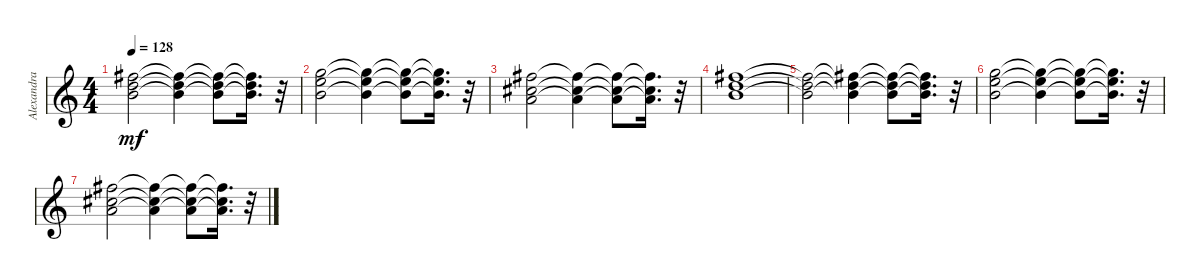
\track ("Alexandra Stan - Mr Saxobeat (Staff 1)" "Alexandra ") {instrument synthbass1}
\staff {score}
\tuning (E4 B3 G3 D3 A2 E2 B1) {hide}
\ts (4 4)
\tempo 128
\clef g2
\ks c
(2.1{t} 0.2{t} 7.3{t}).2{dy mf} (2.1{t} 0.2{t} 7.3{t}).4 (2.1{t} 0.2{t} 7.3{t}).8 (2.1{t} 0.2{t} 7.3{t}).16{d} r.32 |
(0.1 0.2 12.3).2 (0.1{t} 0.2{t} 12.3{t}).4 (0.1{t} 0.2{t} 12.3{t}).8 (0.1{t} 0.2{t} 12.3{t}).16{d} r.32 |
(2.1 2.2 2.3).2 (2.1{t} 2.2{t} 2.3{t}).4 (2.1{t} 2.2{t} 2.3{t}).8 (2.1{t} 2.2{t} 2.3{t}).16{d} r.32 |
(2.1 0.2 7.3).1 |
(2.1{t} 0.2{t} 7.3{t}).2 (2.1{t} 0.2{t} 7.3{t}).4 (2.1{t} 0.2{t} 7.3{t}).8 (2.1{t} 0.2{t} 7.3{t}).16{d} r.32 |
(0.1 0.2 12.3).2 (0.1{t} 0.2{t} 12.3{t}).4 (0.1{t} 0.2{t} 12.3{t}).8 (0.1{t} 0.2{t} 12.3{t}).16{d} r.32 |
(2.1 2.2 2.3).2 (2.1{t} 2.2{t} 2.3{t}).4 (2.1{t} 2.2{t} 2.3{t}).8 (2.1{t} 2.2{t} 2.3{t}).16{d} r.32
